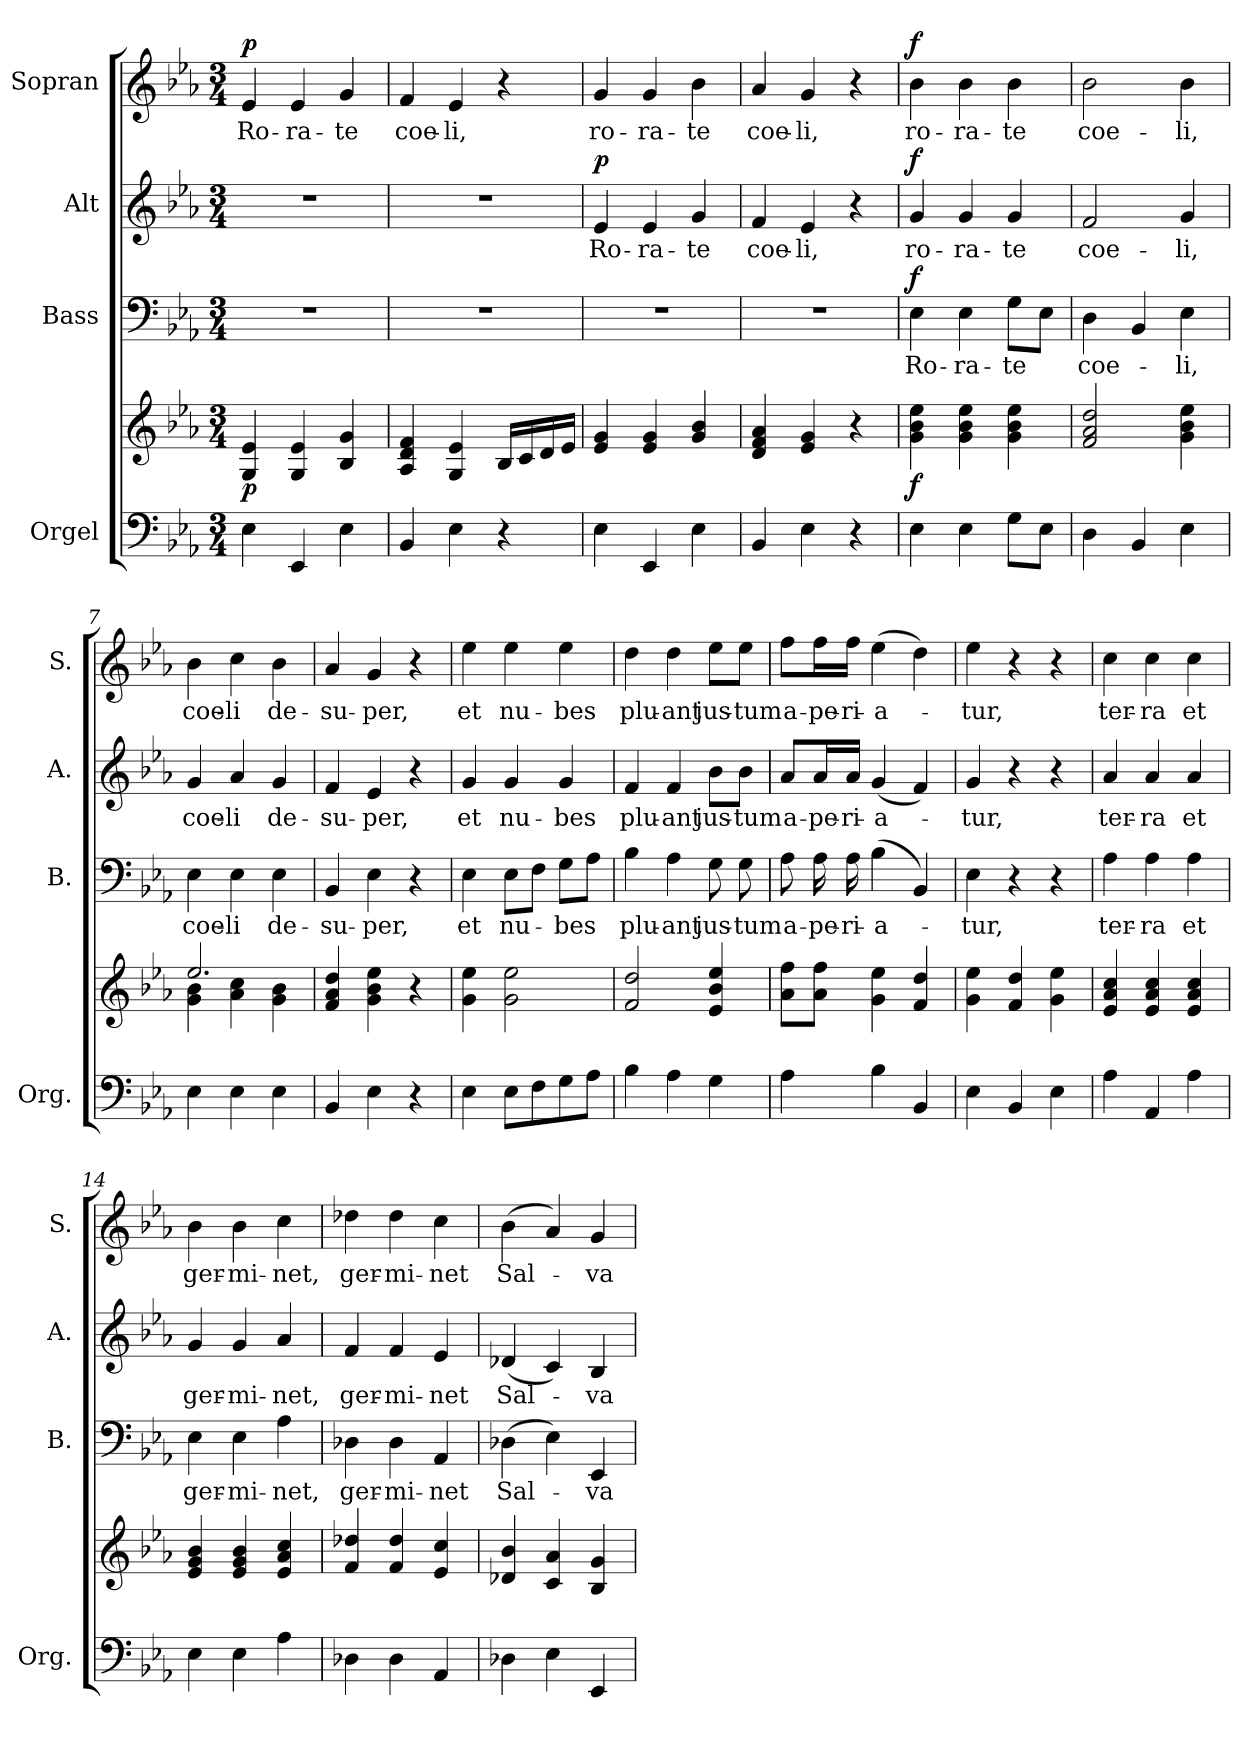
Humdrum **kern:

**kern	**kern	**dynam	**kern	**text	**dynam	**kern	**text	**dynam	**kern	**text	**dynam
*part4	*part4	*part4	*part3	*part3	*part3	*part2	*part2	*part2	*part1	*part1	*part1
*staff5	*staff4	*staff4/5	*staff3	*staff3	*staff3	*staff2	*staff2	*staff2	*staff1	*staff1	*staff1
*I"Orgel	*	*	*I"Bass	*	*	*I"Alt	*	*	*I"Sopran	*	*
*I'Org.	*	*	*I'B.	*	*	*I'A.	*	*	*I'S.	*	*
*clefF4	*clefG2	*	*clefF4	*	*	*clefG2	*	*	*clefG2	*	*
*k[b-e-a-]	*k[b-e-a-]	*	*k[b-e-a-]	*	*	*k[b-e-a-]	*	*	*k[b-e-a-]	*	*
*E-:	*E-:	*	*E-:	*	*	*E-:	*	*	*E-:	*	*
*M3/4	*M3/4	*	*M3/4	*	*	*M3/4	*	*	*M3/4	*	*
=1	=1	=1	=1	=1	=1	=1	=1	=1	=1	=1	=1
!	!	!LO:DY:b	!	!	!	!	!	!	!	!LO:LY:b	!LO:DY:a
4E-\	4G/ 4e-/	p	2.r	.	.	2.r	.	.	4e-/	Ro-	p
!	!	!	!	!	!	!	!	!	!	!LO:LY:b	!
4EE-/	4G/ 4e-/	.	.	.	.	.	.	.	4e-/	-ra-	.
!	!	!	!	!	!	!	!	!	!	!LO:LY:b	!
4E-\	4B-/ 4g/	.	.	.	.	.	.	.	4g/	-te	.
=2	=2	=2	=2	=2	=2	=2	=2	=2	=2	=2	=2
!	!	!	!	!	!	!	!	!	!	!LO:LY:b	!
4BB-/	4A-/ 4d/ 4f/	.	2.r	.	.	2.r	.	.	4f/	coe-	.
!	!	!	!	!	!	!	!	!	!	!LO:LY:b	!
4E-\	4G/ 4e-/	.	.	.	.	.	.	.	4e-/	-li,	.
4r	16B-/LL	.	.	.	.	.	.	.	4r	.	.
.	16c/	.	.	.	.	.	.	.	.	.	.
.	16d/	.	.	.	.	.	.	.	.	.	.
.	16e-/JJ	.	.	.	.	.	.	.	.	.	.
=3	=3	=3	=3	=3	=3	=3	=3	=3	=3	=3	=3
!	!	!	!	!	!	!	!LO:LY:b	!LO:DY:a	!	!LO:LY:b	!
4E-\	4e-/ 4g/	.	2.r	.	.	4e-/	Ro-	p	4g/	ro-	.
!	!	!	!	!	!	!	!LO:LY:b	!	!	!LO:LY:b	!
4EE-/	4e-/ 4g/	.	.	.	.	4e-/	-ra-	.	4g/	-ra-	.
!	!	!	!	!	!	!	!LO:LY:b	!	!	!LO:LY:b	!
4E-\	4g/ 4b-/	.	.	.	.	4g/	-te	.	4b-\	-te	.
=4	=4	=4	=4	=4	=4	=4	=4	=4	=4	=4	=4
!	!	!	!	!	!	!	!LO:LY:b	!	!	!LO:LY:b	!
4BB-/	4d/ 4f/ 4a-/	.	2.r	.	.	4f/	coe-	.	4a-/	coe-	.
!	!	!	!	!	!	!	!LO:LY:b	!	!	!LO:LY:b	!
4E-\	4e-/ 4g/	.	.	.	.	4e-/	-li,	.	4g/	-li,	.
4r	4r	.	.	.	.	4r	.	.	4r	.	.
=5	=5	=5	=5	=5	=5	=5	=5	=5	=5	=5	=5
!	!	!LO:DY:b	!	!LO:LY:b	!LO:DY:a	!	!LO:LY:b	!LO:DY:a	!	!LO:LY:b	!LO:DY:a
4E-\	4g\ 4b-\ 4ee-\	f	4E-\	Ro-	f	4g/	ro-	f	4b-\	ro-	f
!	!	!	!	!LO:LY:b	!	!	!LO:LY:b	!	!	!LO:LY:b	!
4E-\	4g\ 4b-\ 4ee-\	.	4E-\	-ra-	.	4g/	-ra-	.	4b-\	-ra-	.
!	!	!	!	!LO:LY:b	!	!	!LO:LY:b	!	!	!LO:LY:b	!
8G\L	4g\ 4b-\ 4ee-\	.	8G\L	-te	.	4g/	-te	.	4b-\	-te	.
8E-\J	.	.	8E-\J	.	.	.	.	.	.	.	.
=6	=6	=6	=6	=6	=6	=6	=6	=6	=6	=6	=6
!	!	!	!	!LO:LY:b	!	!	!LO:LY:b	!	!	!LO:LY:b	!
4D\	2f/ 2a-/ 2dd/	.	4D\	coe-	.	2f/	coe-	.	2b-\	coe-	.
4BB-/	.	.	4BB-/	.	.	.	.	.	.	.	.
!	!	!	!	!LO:LY:b	!	!	!LO:LY:b	!	!	!LO:LY:b	!
4E-\	4g\ 4b-\ 4ee-\	.	4E-\	-li,	.	4g/	-li,	.	4b-\	-li,	.
=7	=7	=7	=7	=7	=7	=7	=7	=7	=7	=7	=7
*	*^	*	*	*	*	*	*	*	*	*	*
!	!	!	!	!	!LO:LY:b	!	!	!LO:LY:b	!	!	!LO:LY:b	!
4E-\	2.ee-/	4g\ 4b-\	.	4E-\	coe-	.	4g/	coe-	.	4b-\	coe-	.
!	!	!	!	!	!LO:LY:b	!	!	!LO:LY:b	!	!	!LO:LY:b	!
4E-\	.	4a-\ 4cc\	.	4E-\	-li	.	4a-/	-li	.	4cc\	-li	.
!	!	!	!	!	!LO:LY:b	!	!	!LO:LY:b	!	!	!LO:LY:b	!
4E-\	.	4g\ 4b-\	.	4E-\	de-	.	4g/	de-	.	4b-\	de-	.
!!LO:LB:g=z
=8	=8	=8	=8	=8	=8	=8	=8	=8	=8	=8	=8	=8
!	!	!	!	!	!LO:LY:b	!	!	!LO:LY:b	!	!	!LO:LY:b	!
*	*v	*v	*	*	*	*	*	*	*	*	*	*
4BB-/	4f/ 4a-/ 4dd/	.	4BB-/	-su-	.	4f/	-su-	.	4a-/	-su-	.
!	!	!	!	!LO:LY:b	!	!	!LO:LY:b	!	!	!LO:LY:b	!
4E-\	4g\ 4b-\ 4ee-\	.	4E-\	-per,	.	4e-/	-per,	.	4g/	-per,	.
4r	4r	.	4r	.	.	4r	.	.	4r	.	.
=9	=9	=9	=9	=9	=9	=9	=9	=9	=9	=9	=9
!	!	!	!	!LO:LY:b	!	!	!LO:LY:b	!	!	!LO:LY:b	!
4E-\	4g\ 4ee-\	.	4E-\	et	.	4g/	et	.	4ee-\	et	.
!	!	!	!	!LO:LY:b	!	!	!LO:LY:b	!	!	!LO:LY:b	!
8E-\L	2g\ 2ee-\	.	8E-\L	nu-	.	4g/	nu-	.	4ee-\	nu-	.
8F\	.	.	8F\J	.	.	.	.	.	.	.	.
!	!	!	!	!LO:LY:b	!	!	!LO:LY:b	!	!	!LO:LY:b	!
8G\	.	.	8G\L	-bes	.	4g/	-bes	.	4ee-\	-bes	.
8A-\J	.	.	8A-\J	.	.	.	.	.	.	.	.
=10	=10	=10	=10	=10	=10	=10	=10	=10	=10	=10	=10
!	!	!	!	!LO:LY:b	!	!	!LO:LY:b	!	!	!LO:LY:b	!
4B-\	2f/ 2dd/	.	4B-\	plu-	.	4f/	plu-	.	4dd\	plu-	.
!	!	!	!	!LO:LY:b	!	!	!LO:LY:b	!	!	!LO:LY:b	!
4A-\	.	.	4A-\	-ant	.	4f/	-ant	.	4dd\	-ant	.
!	!	!	!	!LO:LY:b	!	!	!LO:LY:b	!	!	!LO:LY:b	!
4G\	4e-/ 4b-/ 4ee-/	.	8G\	jus-	.	8b-\L	jus-	.	8ee-\L	jus-	.
!	!	!	!	!LO:LY:b	!	!	!LO:LY:b	!	!	!LO:LY:b	!
.	.	.	8G\	-tum	.	8b-\J	-tum	.	8ee-\J	-tum	.
=11	=11	=11	=11	=11	=11	=11	=11	=11	=11	=11	=11
!	!	!	!	!LO:LY:b	!	!	!LO:LY:b	!	!	!LO:LY:b	!
4A-\	8a-\ 8ff\L	.	8A-\	a-	.	8a-/L	a-	.	8ff\L	a-	.
!	!	!	!	!LO:LY:b	!	!	!LO:LY:b	!	!	!LO:LY:b	!
.	8a-\ 8ff\J	.	16A-\	-pe-	.	16a-/L	-pe-	.	16ff\L	-pe-	.
!	!	!	!	!LO:LY:b	!	!	!LO:LY:b	!	!	!LO:LY:b	!
.	.	.	16A-\	-ri-	.	16a-/JJ	-ri-	.	16ff\JJ	-ri-	.
!	!	!	!	!LO:LY:b	!	!	!LO:LY:b	!	!	!LO:LY:b	!
4B-\	4g\ 4ee-\	.	(>4B-\	-a-	.	(<4g/	-a-	.	(>4ee-\	-a-	.
4BB-/	4f/ 4dd/	.	4BB-/)	.	.	4f/)	.	.	4dd\)	.	.
=12	=12	=12	=12	=12	=12	=12	=12	=12	=12	=12	=12
!	!	!	!	!LO:LY:b	!	!	!LO:LY:b	!	!	!LO:LY:b	!
4E-\	4g\ 4ee-\	.	4E-\	-tur,	.	4g/	-tur,	.	4ee-\	-tur,	.
4BB-/	4f/ 4dd/	.	4r	.	.	4r	.	.	4r	.	.
4E-\	4g\ 4ee-\	.	4r	.	.	4r	.	.	4r	.	.
=13	=13	=13	=13	=13	=13	=13	=13	=13	=13	=13	=13
!	!	!	!	!LO:LY:b	!	!	!LO:LY:b	!	!	!LO:LY:b	!
4A-\	4e-/ 4a-/ 4cc/	.	4A-\	ter-	.	4a-/	ter-	.	4cc\	ter-	.
!	!	!	!	!LO:LY:b	!	!	!LO:LY:b	!	!	!LO:LY:b	!
4AA-/	4e-/ 4a-/ 4cc/	.	4A-\	-ra	.	4a-/	-ra	.	4cc\	-ra	.
!	!	!	!	!LO:LY:b	!	!	!LO:LY:b	!	!	!LO:LY:b	!
4A-\	4e-/ 4a-/ 4cc/	.	4A-\	et	.	4a-/	et	.	4cc\	et	.
=14	=14	=14	=14	=14	=14	=14	=14	=14	=14	=14	=14
!	!	!	!	!LO:LY:b	!	!	!LO:LY:b	!	!	!LO:LY:b	!
4E-\	4e-/ 4g/ 4b-/	.	4E-\	ger-	.	4g/	ger-	.	4b-\	ger-	.
!	!	!	!	!LO:LY:b	!	!	!LO:LY:b	!	!	!LO:LY:b	!
4E-\	4e-/ 4g/ 4b-/	.	4E-\	-mi-	.	4g/	-mi-	.	4b-\	-mi-	.
!	!	!	!	!LO:LY:b	!	!	!LO:LY:b	!	!	!LO:LY:b	!
4A-\	4e-/ 4a-/ 4cc/	.	4A-\	-net,	.	4a-/	-net,	.	4cc\	-net,	.
!!LO:PB:g=z
=15	=15	=15	=15	=15	=15	=15	=15	=15	=15	=15	=15
!	!	!	!	!LO:LY:b	!	!	!LO:LY:b	!	!	!LO:LY:b	!
4D-X\	4f/ 4dd-X/	.	4D-X\	ger-	.	4f/	ger-	.	4dd-X\	ger-	.
!	!	!	!	!LO:LY:b	!	!	!LO:LY:b	!	!	!LO:LY:b	!
4D-\	4f/ 4dd-/	.	4D-\	-mi-	.	4f/	-mi-	.	4dd-\	-mi-	.
!	!	!	!	!LO:LY:b	!	!	!LO:LY:b	!	!	!LO:LY:b	!
4AA-/	4e-/ 4cc/	.	4AA-/	-net	.	4e-/	-net	.	4cc\	-net	.
=16	=16	=16	=16	=16	=16	=16	=16	=16	=16	=16	=16
!	!	!	!	!LO:LY:b	!	!	!LO:LY:b	!	!	!LO:LY:b	!
4D-X\	4d-X/ 4b-/	.	(>4D-X\	Sal-	.	(<4d-X/	Sal-	.	(>4b-\	Sal-	.
4E-\	4c/ 4a-/	.	4E-\)	.	.	4c/)	.	.	4a-/)	.	.
!	!	!	!	!LO:LY:b	!	!	!LO:LY:b	!	!	!LO:LY:b	!
4EE-/	4B-/ 4g/	.	4EE-/	-va-	.	4B-/	-va-	.	4g/	-va-	.
=	=	=	=	=	=	=	=	=	=	=	=
*-	*-	*-	*-	*-	*-	*-	*-	*-	*-	*-	*-
